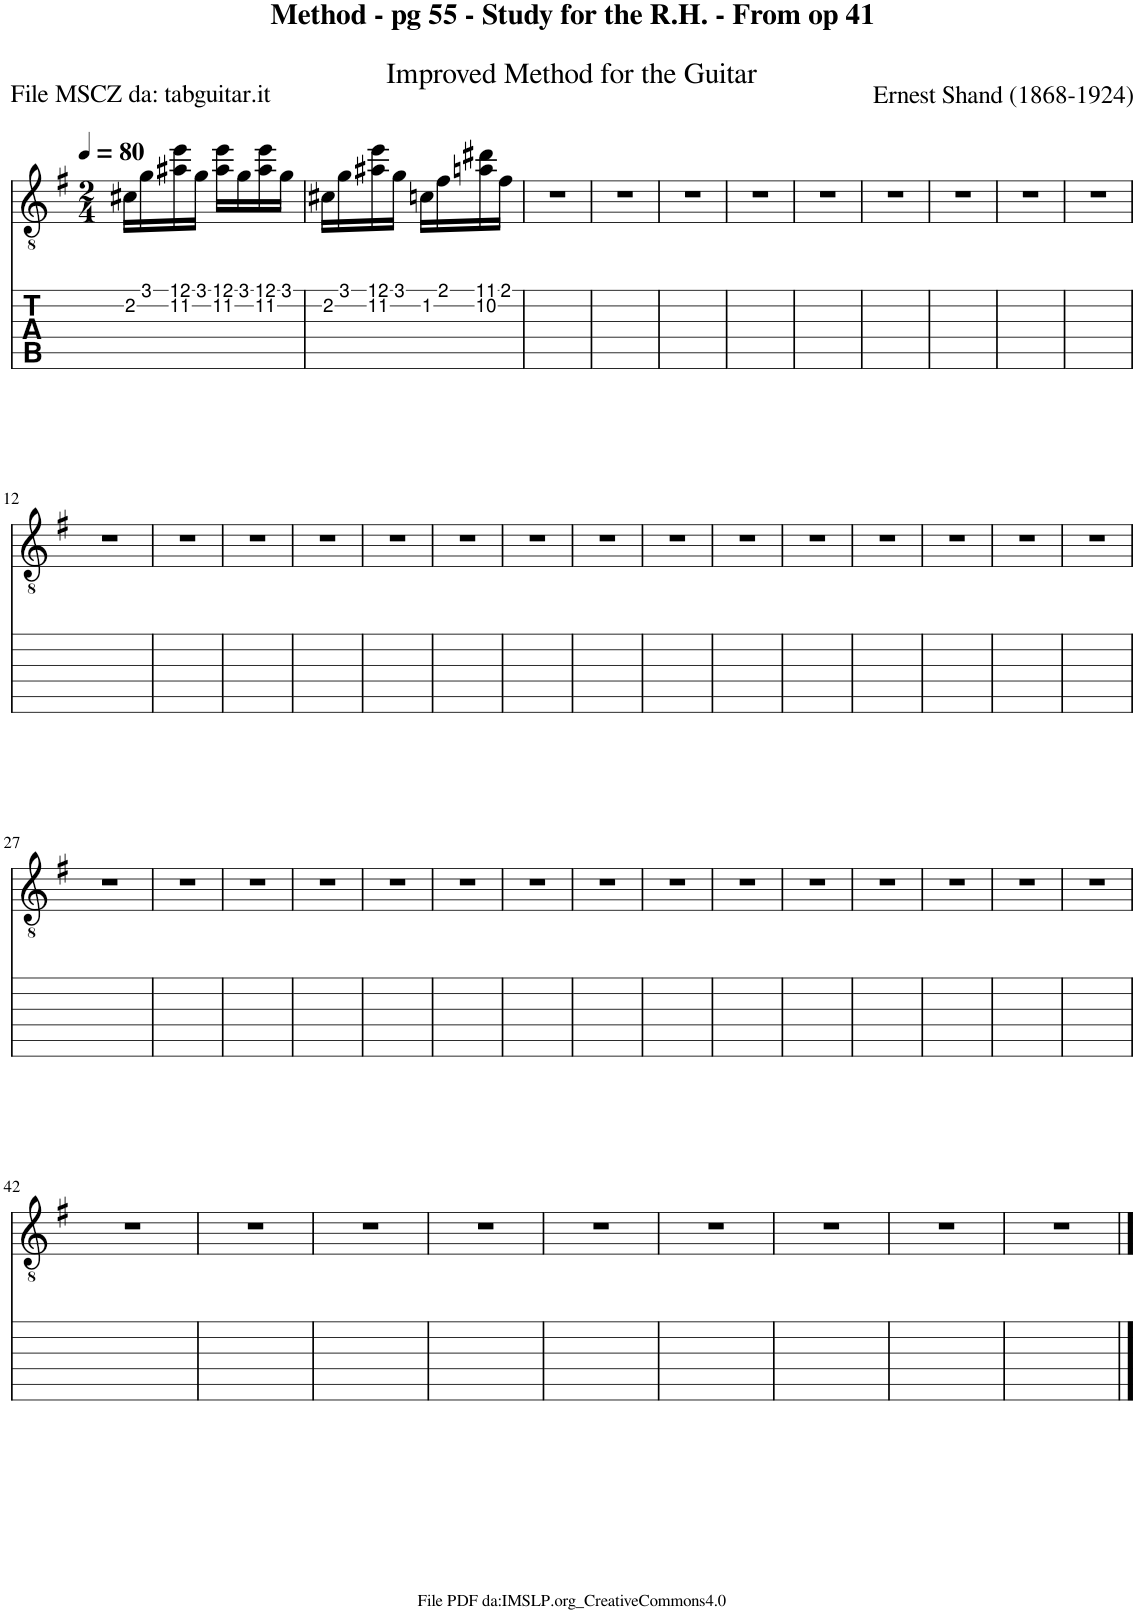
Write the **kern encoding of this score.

**kern	**kern
*part1	*part1
*staff2	*staff1
*I"Guitar	*
*I'Guit.	*
*stria6	*
*	*clefGv2
*k[f#]	*k[f#]
*M2/4	*M2/4
*MM80	*MM80
=1	=1
16c#LL	16c#X\LL
16gJ	16g\
16a#\ 16ee\L	16a#X\ 16ee\
16gJJ	16g\JJ
16a#\ 16ee\LL	16a#\ 16ee\LL
16gJ	16g\
16a#\ 16ee\L	16a#\ 16ee\
16gJJ	16g\JJ
=2	=2
16c#LL	16c#X\LL
16gJ	16g\
16a#\ 16ee\L	16a#X\ 16ee\
16gJJ	16g\JJ
16cLL	16cn\LL
16f#J	16f#\
16a\ 16dd#\L	16an\ 16dd#X\
16f#JJ	16f#\JJ
=3	=3
2r	2r
=4	=4
2r	2r
=5	=5
2r	2r
=6	=6
2r	2r
=7	=7
2r	2r
=8	=8
2r	2r
=9	=9
2r	2r
=10	=10
2r	2r
=11	=11
2r	2r
!!LO:LB:g=z
=12	=12
2r	2r
=13	=13
2r	2r
=14	=14
2r	2r
=15	=15
2r	2r
=16	=16
2r	2r
=17	=17
2r	2r
=18	=18
2r	2r
=19	=19
2r	2r
=20	=20
2r	2r
=21	=21
2r	2r
=22	=22
2r	2r
=23	=23
2r	2r
=24	=24
2r	2r
=25	=25
2r	2r
=26	=26
2r	2r
!!LO:LB:g=z
=27	=27
2r	2r
=28	=28
2r	2r
=29	=29
2r	2r
=30	=30
2r	2r
=31	=31
2r	2r
=32	=32
2r	2r
=33	=33
2r	2r
=34	=34
2r	2r
=35	=35
2r	2r
=36	=36
2r	2r
=37	=37
2r	2r
=38	=38
2r	2r
=39	=39
2r	2r
=40	=40
2r	2r
=41	=41
2r	2r
!!LO:LB:g=z
=42	=42
2r	2r
=43	=43
2r	2r
=44	=44
2r	2r
=45	=45
2r	2r
=46	=46
2r	2r
=47	=47
2r	2r
=48	=48
2r	2r
=49	=49
2r	2r
=50	=50
2r	2r
==	==
*-	*-
